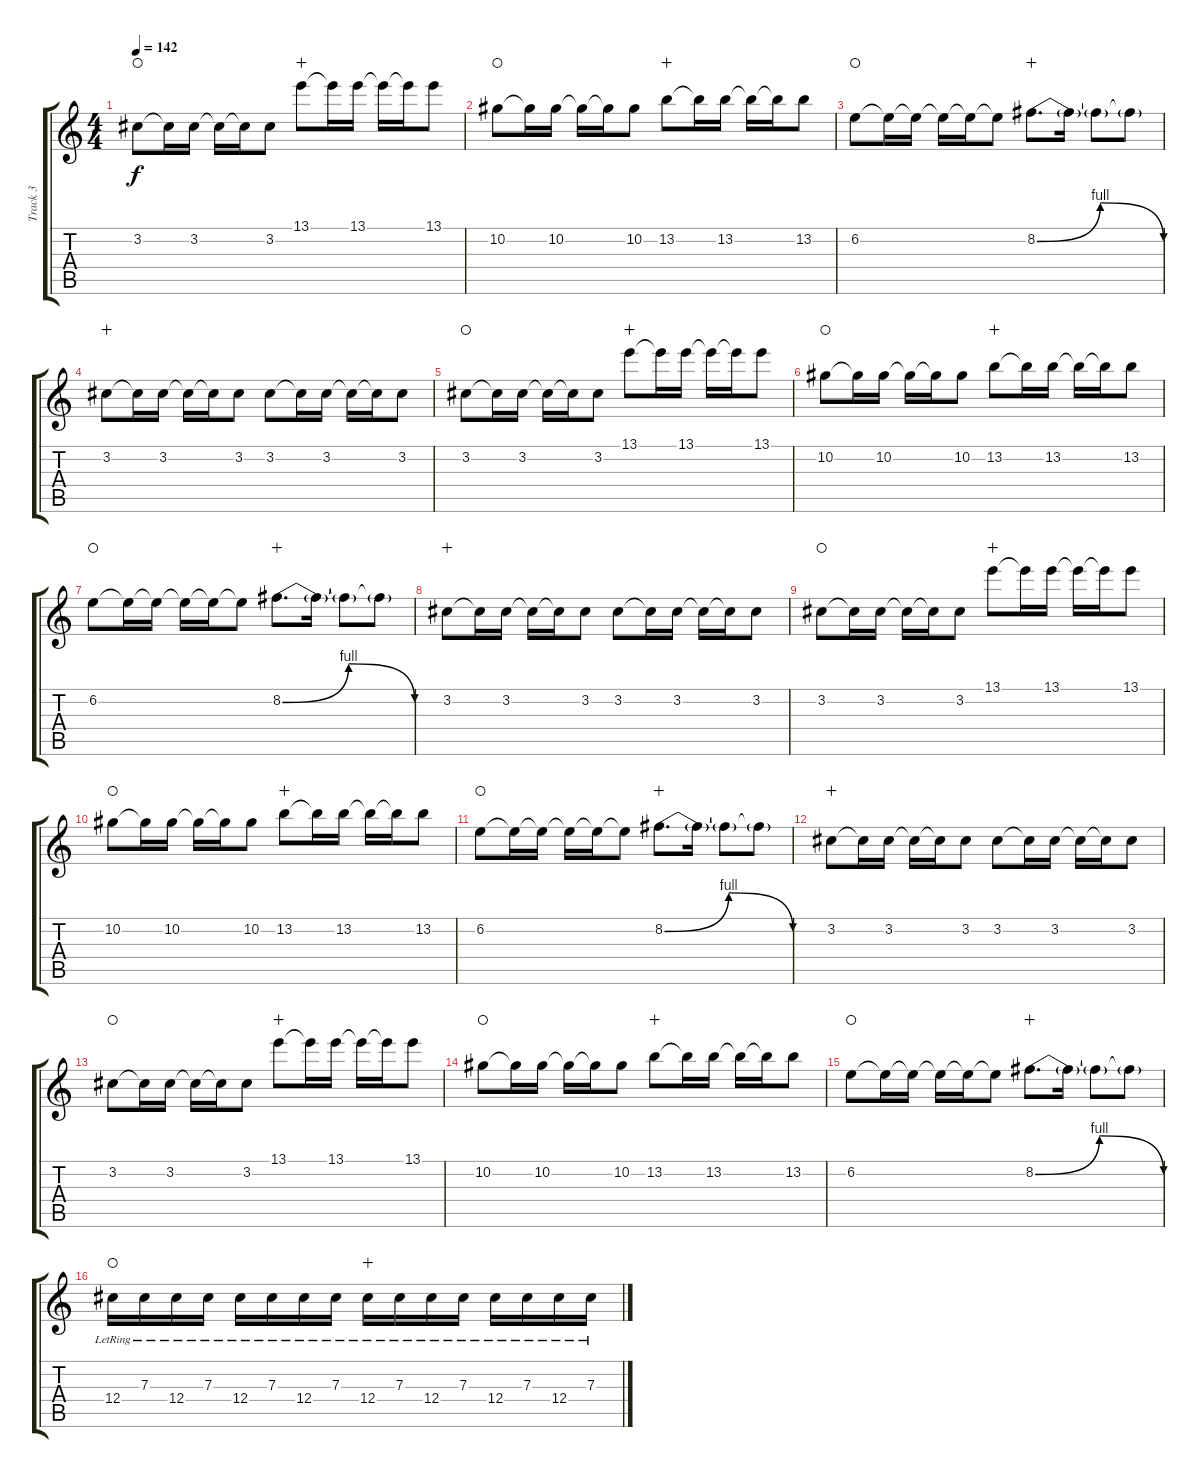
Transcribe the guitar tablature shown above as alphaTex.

\track ("Track 3" "Track 3") {instrument distortionguitar}
\staff {score tabs}
\tuning (Eb4 Bb3 Gb3 Db3 Ab2 Db2) {hide}
\ts (4 4)
\tempo 142
\clef g2
\ks c
3.2.8{dy f waho} 3.2{t}.16 3.2.16 3.2{t}.16 3.2{t}.16 3.2.8 13.1.8{wahc} 13.1{t}.16 13.1.16 13.1{t}.16 13.1{t}.16 13.1.8 |
10.2.8{waho} 10.2{t}.16 10.2.16 10.2{t}.16 10.2{t}.16 10.2.8 13.2.8{wahc} 13.2{t}.16 13.2.16 13.2{t}.16 13.2{t}.16 13.2.8 |
6.2.8{waho} 6.2{t}.16 6.2{t}.16 6.2{t}.16 6.2{t}.16 6.2{t}.8 8.2{be (bendrelease 0 0 15 4 15 4 60 0)}.8{d wahc} 8.2{t}.16 8.2{t}.8 8.2{t}.8 |
3.2.8{wahc} 3.2{t}.16 3.2.16 3.2{t}.16 3.2{t}.16 3.2.8 3.2.8 3.2{t}.16 3.2.16 3.2{t}.16 3.2{t}.16 3.2.8 |
3.2.8{waho} 3.2{t}.16 3.2.16 3.2{t}.16 3.2{t}.16 3.2.8 13.1.8{wahc} 13.1{t}.16 13.1.16 13.1{t}.16 13.1{t}.16 13.1.8 |
10.2.8{waho} 10.2{t}.16 10.2.16 10.2{t}.16 10.2{t}.16 10.2.8 13.2.8{wahc} 13.2{t}.16 13.2.16 13.2{t}.16 13.2{t}.16 13.2.8 |
6.2.8{waho} 6.2{t}.16 6.2{t}.16 6.2{t}.16 6.2{t}.16 6.2{t}.8 8.2{be (bendrelease 0 0 15 4 15 4 60 0)}.8{d wahc} 8.2{t}.16 8.2{t}.8 8.2{t}.8 |
3.2.8{wahc} 3.2{t}.16 3.2.16 3.2{t}.16 3.2{t}.16 3.2.8 3.2.8 3.2{t}.16 3.2.16 3.2{t}.16 3.2{t}.16 3.2.8 |
3.2.8{waho} 3.2{t}.16 3.2.16 3.2{t}.16 3.2{t}.16 3.2.8 13.1.8{wahc} 13.1{t}.16 13.1.16 13.1{t}.16 13.1{t}.16 13.1.8 |
10.2.8{waho} 10.2{t}.16 10.2.16 10.2{t}.16 10.2{t}.16 10.2.8 13.2.8{wahc} 13.2{t}.16 13.2.16 13.2{t}.16 13.2{t}.16 13.2.8 |
6.2.8{waho} 6.2{t}.16 6.2{t}.16 6.2{t}.16 6.2{t}.16 6.2{t}.8 8.2{be (bendrelease 0 0 15 4 15 4 60 0)}.8{d wahc} 8.2{t}.16 8.2{t}.8 8.2{t}.8 |
3.2.8{wahc} 3.2{t}.16 3.2.16 3.2{t}.16 3.2{t}.16 3.2.8 3.2.8 3.2{t}.16 3.2.16 3.2{t}.16 3.2{t}.16 3.2.8 |
3.2.8{waho} 3.2{t}.16 3.2.16 3.2{t}.16 3.2{t}.16 3.2.8 13.1.8{wahc} 13.1{t}.16 13.1.16 13.1{t}.16 13.1{t}.16 13.1.8 |
10.2.8{waho} 10.2{t}.16 10.2.16 10.2{t}.16 10.2{t}.16 10.2.8 13.2.8{wahc} 13.2{t}.16 13.2.16 13.2{t}.16 13.2{t}.16 13.2.8 |
6.2.8{waho} 6.2{t}.16 6.2{t}.16 6.2{t}.16 6.2{t}.16 6.2{t}.8 8.2{be (bendrelease 0 0 15 4 15 4 60 0)}.8{d wahc} 8.2{t}.16 8.2{t}.8 8.2{t}.8 |
12.4{lr}.16{waho} 7.3{lr}.16 12.4{lr}.16 7.3{lr}.16 12.4{lr}.16 7.3{lr}.16 12.4{lr}.16 7.3{lr}.16 12.4{lr}.16{wahc} 7.3{lr}.16 12.4{lr}.16 7.3{lr}.16 12.4{lr}.16 7.3{lr}.16 12.4{lr}.16 7.3{lr}.16
